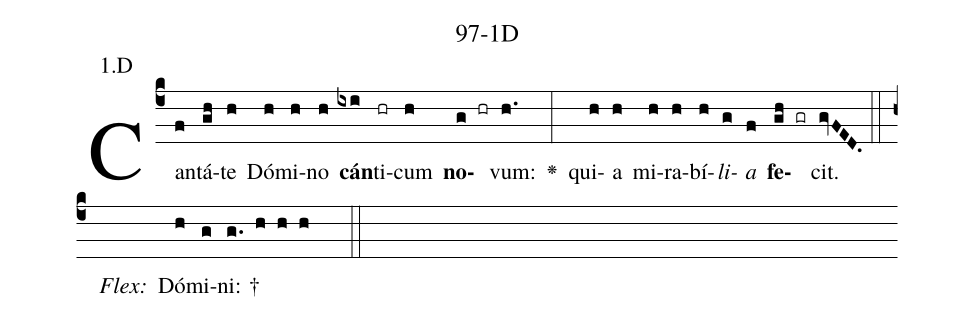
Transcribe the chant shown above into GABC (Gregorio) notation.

name: 97-1D;
annotation: 1.D;
%%
(c4)Can(f)tá(gh)te(h) Dó(h)mi(h)no(h) <b>cán</b>(ixi)ti(hr)cum(h) <b>no</b>(g hr)vum:(h.) <v>\greheightstar</v>(:) qui(h)a(h) mi(h)ra(h)bí(h)<i>li</i>(g)<i>a</i>(f) <b>fe</b>(gh gr)cit.(gvFED.) (::)
<i>Flex:</i>()  Dó(h)mi(g)ni: †(g. h h h  ::)

%E(h) u(h) o(g) u(f) a(gh) e.(gvFED.) (::)
